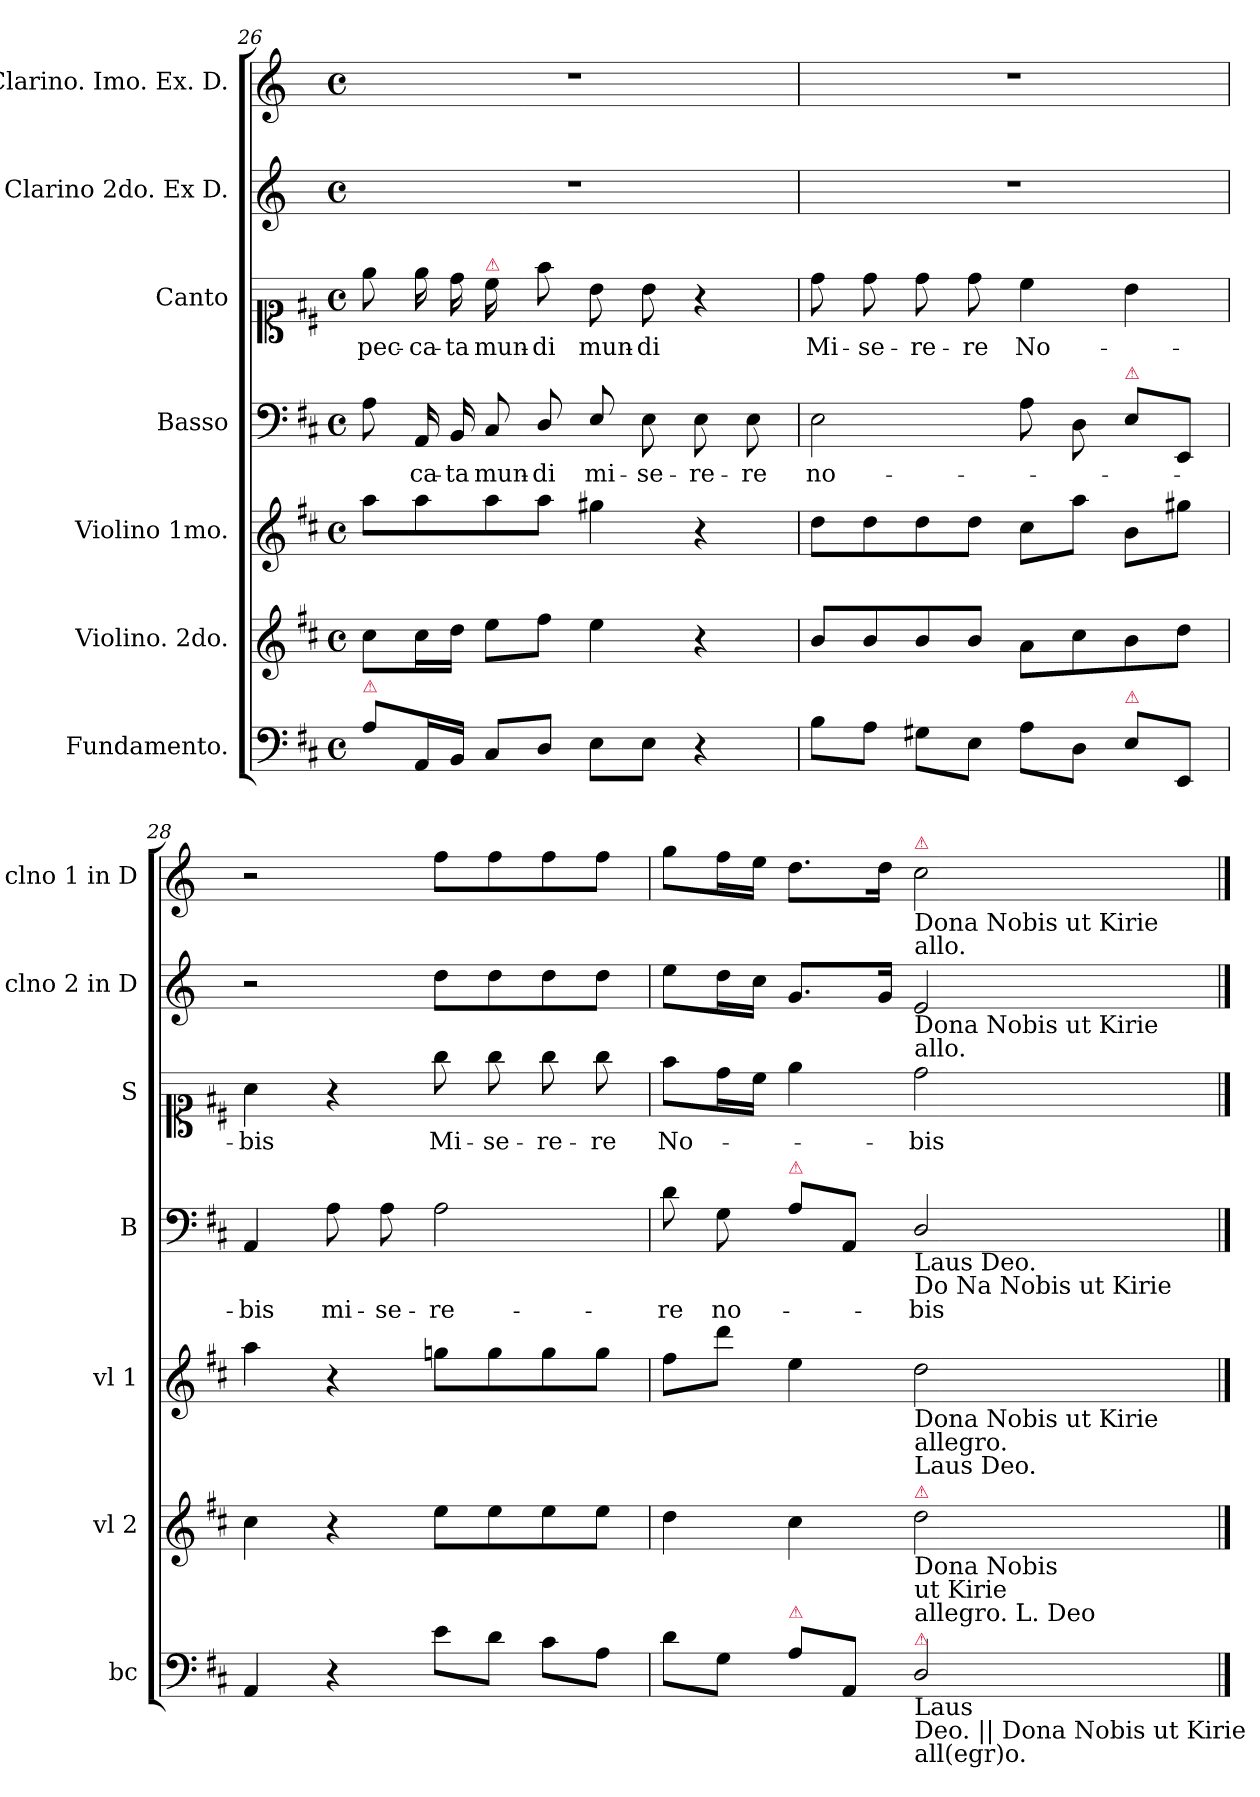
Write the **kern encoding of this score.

**kern	**kern	**kern	**kern	**text	**kern	**text	**kern	**kern
*part7	*part6	*part5	*part4	*part4	*part3	*part3	*part2	*part1
*staff7	*staff6	*staff5	*staff4	*staff4	*staff3	*staff3	*staff2	*staff1
*I"Fundamento.	*I"Violino. 2do.	*I"Violino 1mo.	*I"Basso	*	*I"Canto	*	*I"Clarino 2do. Ex D.	*I"Clarino. Imo. Ex. D.
*I'bc	*I'vl 2	*I'vl 1	*I'B	*	*I'S	*	*I'clno 2 in D	*I'clno 1 in D
*clefF4	*clefG2	*clefG2	*clefF4	*	*clefC1	*	*clefG2	*clefG2
*	*	*	*	*	*	*	*ITrd-1c-2	*ITrd-1c-2
*k[f#c#]	*k[f#c#]	*k[f#c#]	*k[f#c#]	*	*k[f#c#]	*	*k[f#c#]	*k[f#c#]
*M4/4	*M4/4	*M4/4	*M4/4	*	*M4/4	*	*M4/4	*M4/4
*met(c)	*met(c)	*met(c)	*met(c)	*	*met(c)	*	*met(c)	*met(c)
=26	=26	=26	=26	=26	=26	=26	=26	=26
!LO:TX:a:color=crimson:t=⚠	!	!	!	!	!	!	!	!
8A\L	8cc#\L	8aa\L	8A\	.	8ee\	pec-	1r	1r
16AA/L	16cc#\L	8aa\	16AA/	-ca-	16ee\	-ca-	.	.
16BB/JJ	16dd\JJ	.	16BB/	-ta	16dd\	-ta	.	.
!	!	!	!	!	!LO:TX:a:color=crimson:t=⚠	!	!	!
!	!	!	!	!	!LO:N:vis=16	!	!	!
8C#/L	8ee\L	8aa\	8C#/	mun-	8cc#\	mun-	.	.
8D/J	8ff#\J	8aa\J	8D/	-di	8ff#\	-di	.	.
8E\L	4ee\	4gg#X\	8E/	mi-	8b\	mun-	.	.
8E\J	.	.	8E\	-se-	8b\	-di	.	.
4r	4r	4r	8E\	-re-	4r	.	.	.
.	.	.	8E\	-re	.	.	.	.
=27	=27	=27	=27	=27	=27	=27	=27	=27
8B\L	8b/L	8dd\L	2E\	no-	8dd\	Mi-	1r	1r
8A\J	8b/	8dd\	.	.	8dd\	-se-	.	.
8G#X\L	8b/	8dd\	.	.	8dd\	-re-	.	.
8E\J	8b/J	8dd\J	.	.	8dd\	-re	.	.
8A\L	8a\L	8cc#\L	8A\	.	4cc#\	No-	.	.
8D\J	8cc#\	8aa\J	8D\	.	.	.	.	.
!	!	!	!LO:TX:a:color=crimson:t=⚠	!	!	!	!	!
!LO:TX:a:color=crimson:t=⚠	!	!	!	!	!	!	!	!
8E\L	8b\	8b\L	8E\L	.	4b\	.	.	.
8EE/J	8dd\J	8gg#X\J	8EE/J	.	.	.	.	.
=28	=28	=28	=28	=28	=28	=28	=28	=28
4AA/	4cc#\	4aa\	4AA/	-bis	4a\	-bis	2r	2r
4r	4r	4r	8A\	mi-	4r	.	.	.
.	.	.	8A\	-se-	.	.	.	.
8e\L	8ee\L	8ggn\L	2A\	-re-	8gg\	Mi-	8ee\L	8gg\L
8d\J	8ee\	8gg\	.	.	8gg\	-se-	8ee\	8gg\
8c#\L	8ee\	8gg\	.	.	8gg\	-re-	8ee\	8gg\
8A\J	8ee\J	8gg\J	.	.	8gg\	-re	8ee\J	8gg\J
=29	=29	=29	=29	=29	=29	=29	=29	=29
8d\L	4dd\	8ff#\L	8d\	-re	8ff#\L	No-	8ff#\L	8aa\L
8G\J	.	8ddd\J	8G\	no-	16dd\L	.	16ee\L	16gg\L
.	.	.	.	.	16cc#\JJ	.	16dd\JJ	16ff#\JJ
!	!	!	!LO:TX:a:color=crimson:t=⚠	!	!	!	!	!
!LO:TX:a:color=crimson:t=⚠	!	!	!	!	!	!	!	!
8A\L	4cc#\	4ee\	8A\L	.	4ee\	.	8.a/L	8.ee\L
8AA/J	.	.	8AA/J	.	.	.	.	.
.	.	.	.	.	.	.	16a/Jk	16ee\Jk
!	!	!	!	!	!	!	!	!LO:TX:a:color=crimson:t=⚠
!	!	!	!	!	!	!	!	!LO:TX:b:t=Dona Nobis ut Kirie\nallo.
!	!	!	!	!	!	!	!LO:TX:b:t=Dona Nobis ut Kirie\nallo.	!
!	!	!	!LO:TX:b:t=Laus Deo.\nDo Na Nobis ut Kirie	!	!	!	!	!
!	!	!LO:TX:b:t=Dona Nobis ut Kirie\nallegro.\nLaus Deo.	!	!	!	!	!	!
!	!LO:TX:a:color=crimson:t=⚠	!	!	!	!	!	!	!
!	!LO:TX:b:t=Dona Nobis\nut Kirie\nallegro. L. Deo	!	!	!	!	!	!	!
!LO:TX:b:t=Laus \nDeo. || Dona Nobis ut Kirie\nall(egr)o.	!	!	!	!	!	!	!	!
!LO:TX:a:color=crimson:t=⚠	!	!	!	!	!	!	!	!
2D/	2dd\	2dd\	2D/	-bis	2dd\	-bis	2f#/	2dd\
==	==	==	==	==	==	==	==	==
*-	*-	*-	*-	*-	*-	*-	*-	*-
